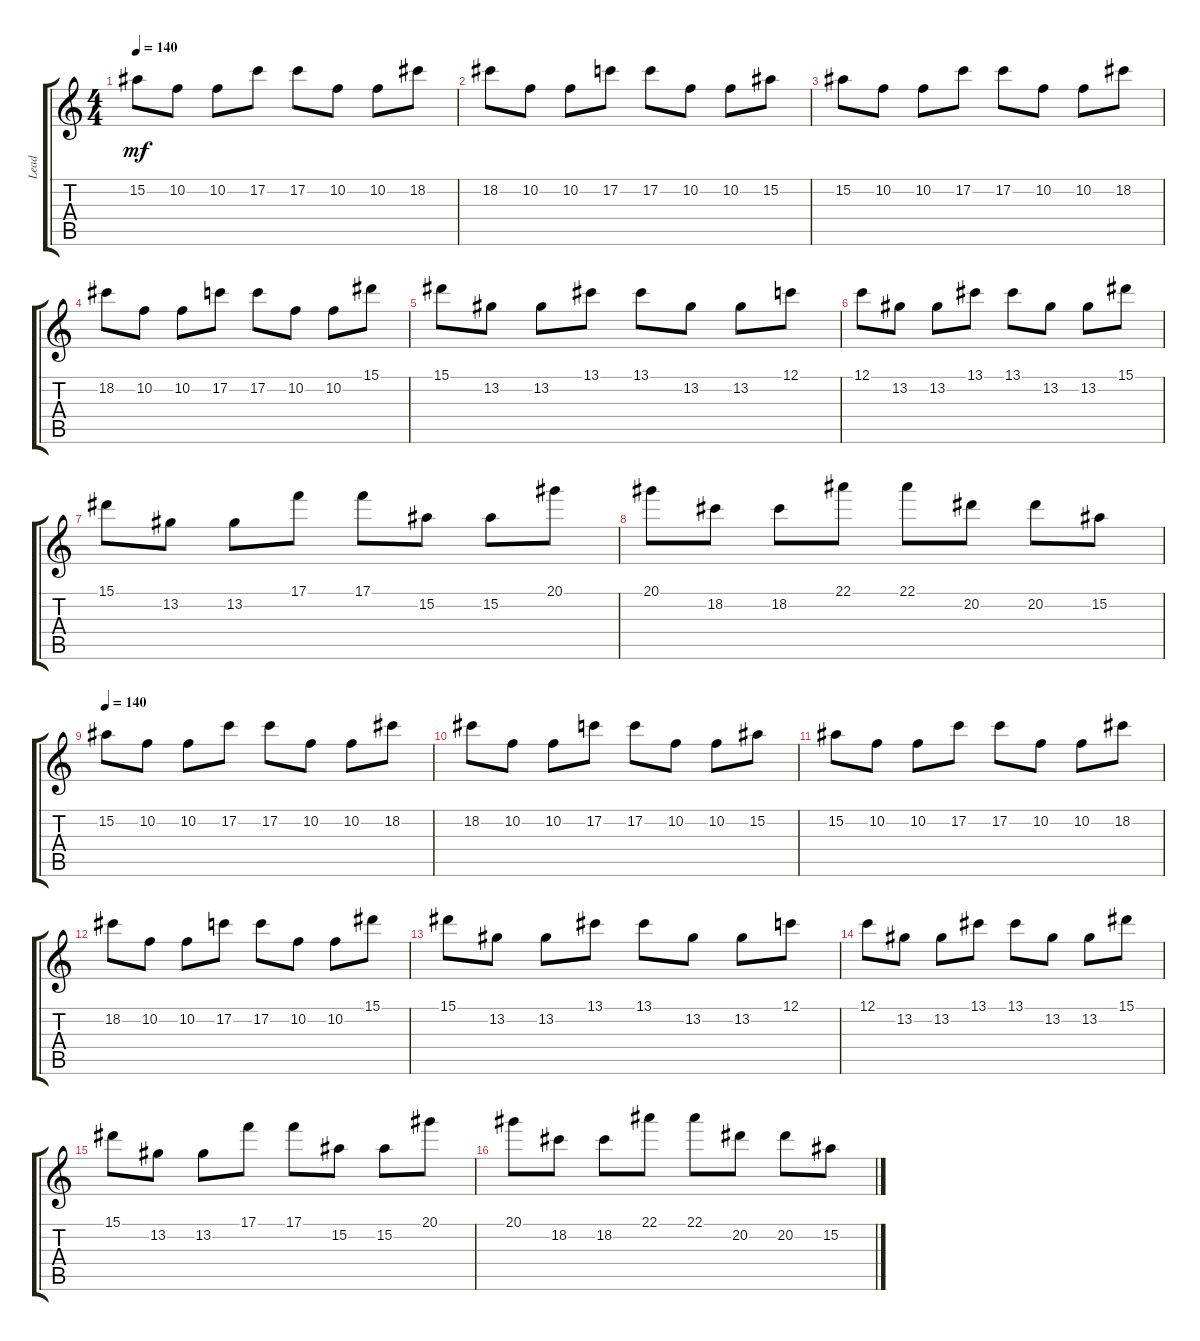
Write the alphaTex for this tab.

\track ("Lead" "Lead") {instrument distortionguitar}
\staff {score tabs}
\tuning (C4 G3 Eb3 Bb2 F2 C2) {hide}
\ts (4 4)
\tempo 140
\clef g2
\ks c
15.2.8{dy mf} 10.2.8 10.2.8 17.2.8 17.2.8 10.2.8 10.2.8 18.2.8 |
18.2.8 10.2.8 10.2.8 17.2.8 17.2.8 10.2.8 10.2.8 15.2.8 |
15.2.8 10.2.8 10.2.8 17.2.8 17.2.8 10.2.8 10.2.8 18.2.8 |
18.2.8 10.2.8 10.2.8 17.2.8 17.2.8 10.2.8 10.2.8 15.1.8 |
15.1.8 13.2.8 13.2.8 13.1.8 13.1.8 13.2.8 13.2.8 12.1.8 |
12.1.8 13.2.8 13.2.8 13.1.8 13.1.8 13.2.8 13.2.8 15.1.8 |
15.1.8 13.2.8 13.2.8 17.1.8 17.1.8 15.2.8 15.2.8 20.1.8 |
20.1.8 18.2.8 18.2.8 22.1.8 22.1.8 20.2.8 20.2.8 15.2.8 |
\tempo 140
15.2.8 10.2.8 10.2.8 17.2.8 17.2.8 10.2.8 10.2.8 18.2.8 |
18.2.8 10.2.8 10.2.8 17.2.8 17.2.8 10.2.8 10.2.8 15.2.8 |
15.2.8 10.2.8 10.2.8 17.2.8 17.2.8 10.2.8 10.2.8 18.2.8 |
18.2.8 10.2.8 10.2.8 17.2.8 17.2.8 10.2.8 10.2.8 15.1.8 |
15.1.8 13.2.8 13.2.8 13.1.8 13.1.8 13.2.8 13.2.8 12.1.8 |
12.1.8 13.2.8 13.2.8 13.1.8 13.1.8 13.2.8 13.2.8 15.1.8 |
15.1.8 13.2.8 13.2.8 17.1.8 17.1.8 15.2.8 15.2.8 20.1.8 |
20.1.8 18.2.8 18.2.8 22.1.8 22.1.8 20.2.8 20.2.8 15.2.8
